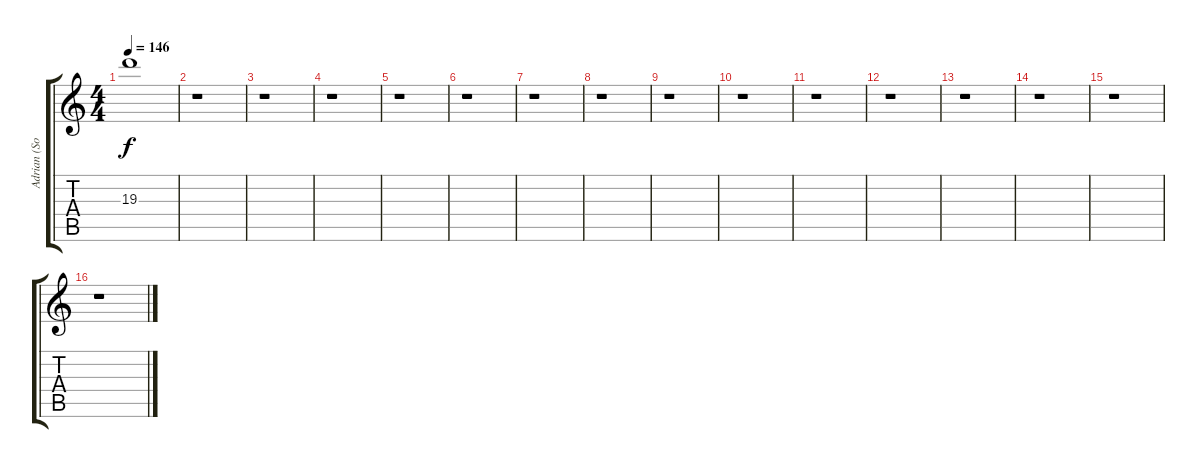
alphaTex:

\track ("Adrian (Solo Guitar)" "Adrian (So") {instrument distortionguitar}
\staff {score tabs}
\tuning (E4 B3 G3 D3 A2 E2) {hide}
\ts (4 4)
\tempo 146
\clef g2
\ks c
19.3{t}.1{dy f} |
r.1 |
r.1 |
r.1 |
r.1 |
r.1 |
r.1 |
r.1 |
r.1 |
r.1 |
r.1 |
r.1 |
r.1 |
r.1 |
r.1 |
r.1
